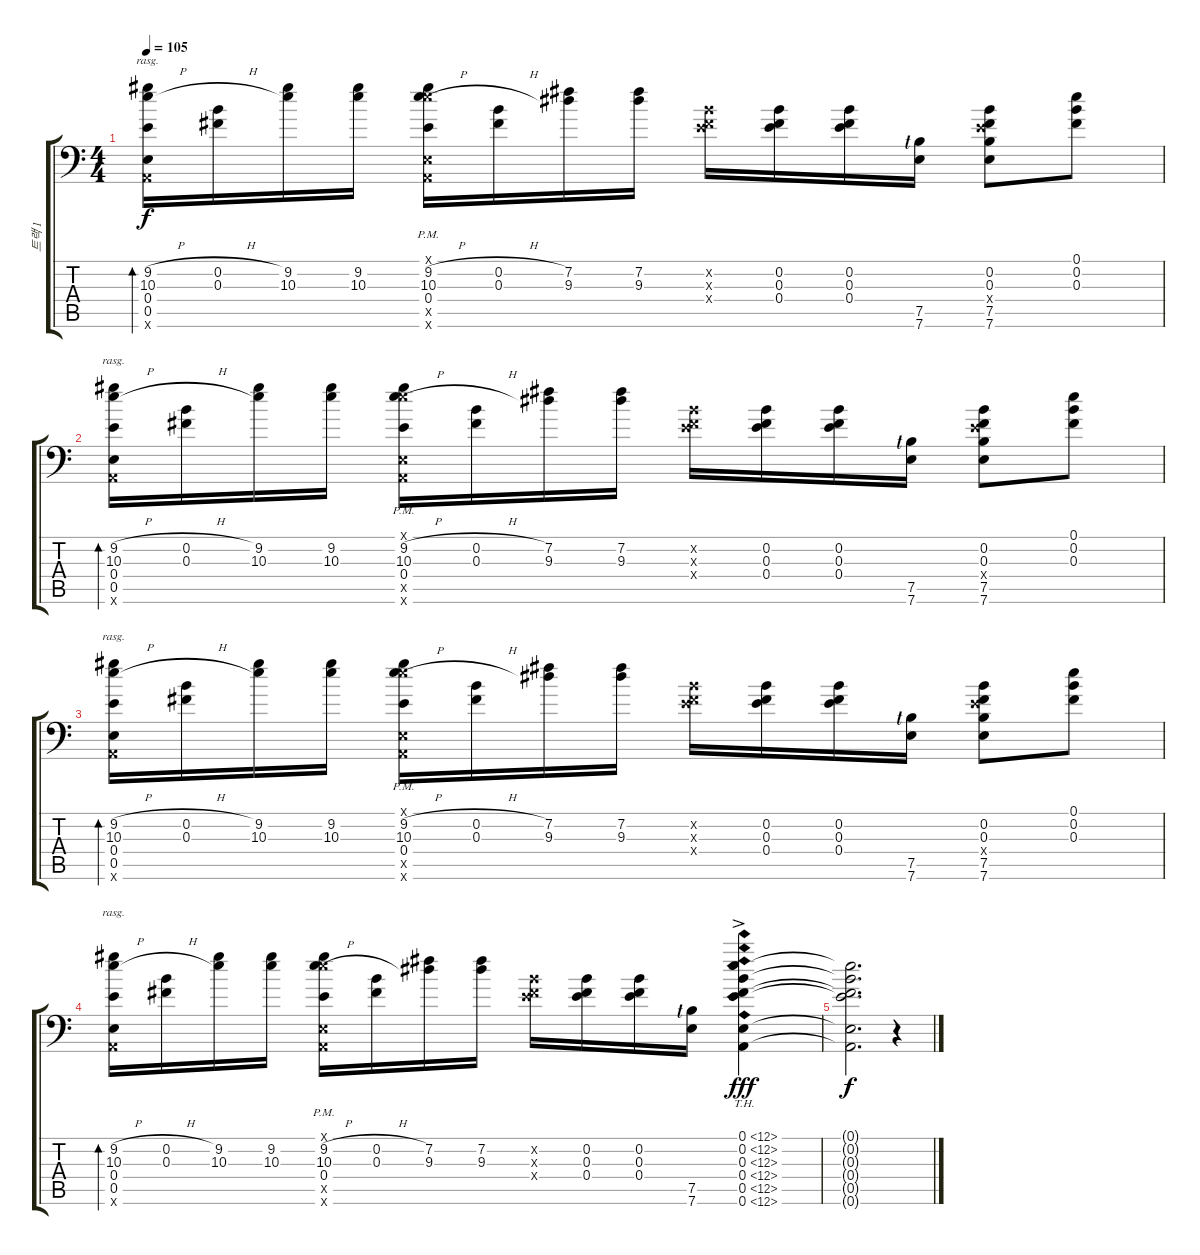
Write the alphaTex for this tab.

\track ("트랙 1" "트랙 1") {instrument acousticguitarnylon}
\staff {score tabs}
\tuning (E4 B3 Gb3 E3 E2 A1) {hide}
\ts (4 4)
\tempo 105
\clef f4
\ks c
(9.2{h} 10.3{h} 0.4 0.5 0.6{x}).16{bd 480 rasg ii dy f} (0.2{h} 0.3{h}).16 (9.2 10.3).16 (9.2 10.3).16 (0.1{x} 9.2{h} 10.3{h} 0.4{pm} 0.5{x} 0.6{x}).16 (0.2{h} 0.3{h}).16 (7.2 9.3).16 (7.2 9.3).16 (0.2{x} 0.3{x} 0.4{x}).16 (0.2 0.3 0.4).16 (0.2 0.3 0.4).16 (7.5{lf 1} 7.6).16 (0.2 0.3 0.4{x} 7.5 7.6).8 (0.1 0.2 0.3).8 |
(9.2{h} 10.3{h} 0.4 0.5 0.6{x}).16{bd 480 rasg ii} (0.2{h} 0.3{h}).16 (9.2 10.3).16 (9.2 10.3).16 (0.1{x} 9.2{h} 10.3{h} 0.4{pm} 0.5{x} 0.6{x}).16 (0.2{h} 0.3{h}).16 (7.2 9.3).16 (7.2 9.3).16 (0.2{x} 0.3{x} 0.4{x}).16 (0.2 0.3 0.4).16 (0.2 0.3 0.4).16 (7.5{lf 1} 7.6).16 (0.2 0.3 0.4{x} 7.5 7.6).8 (0.1 0.2 0.3).8 |
(9.2{h} 10.3{h} 0.4 0.5 0.6{x}).16{bd 480 rasg ii} (0.2{h} 0.3{h}).16 (9.2 10.3).16 (9.2 10.3).16 (0.1{x} 9.2{h} 10.3{h} 0.4{pm} 0.5{x} 0.6{x}).16 (0.2{h} 0.3{h}).16 (7.2 9.3).16 (7.2 9.3).16 (0.2{x} 0.3{x} 0.4{x}).16 (0.2 0.3 0.4).16 (0.2 0.3 0.4).16 (7.5{lf 1} 7.6).16 (0.2 0.3 0.4{x} 7.5 7.6).8 (0.1 0.2 0.3).8 |
(9.2{h} 10.3{h} 0.4 0.5 0.6{x}).16{bd 480 rasg ii} (0.2{h} 0.3{h}).16 (9.2 10.3).16 (9.2 10.3).16 (0.1{x} 9.2{h} 10.3{h} 0.4{pm} 0.5{x} 0.6{x}).16 (0.2{h} 0.3{h}).16 (7.2 9.3).16 (7.2 9.3).16 (0.2{x} 0.3{x} 0.4{x}).16 (0.2 0.3 0.4).16 (0.2 0.3 0.4).16 (7.5{lf 1} 7.6).16 (0.1{th 12 ac} 0.2{th 12 ac} 0.3{th 12 ac} 0.4{th 12 ac} 0.5{th 12 ac} 0.6{th 12 ac}).4{dy fff} |
(0.1{t} 0.2{t} 0.3{t} 0.4{t} 0.5{t} 0.6{t}).2{d dy f} r.4
